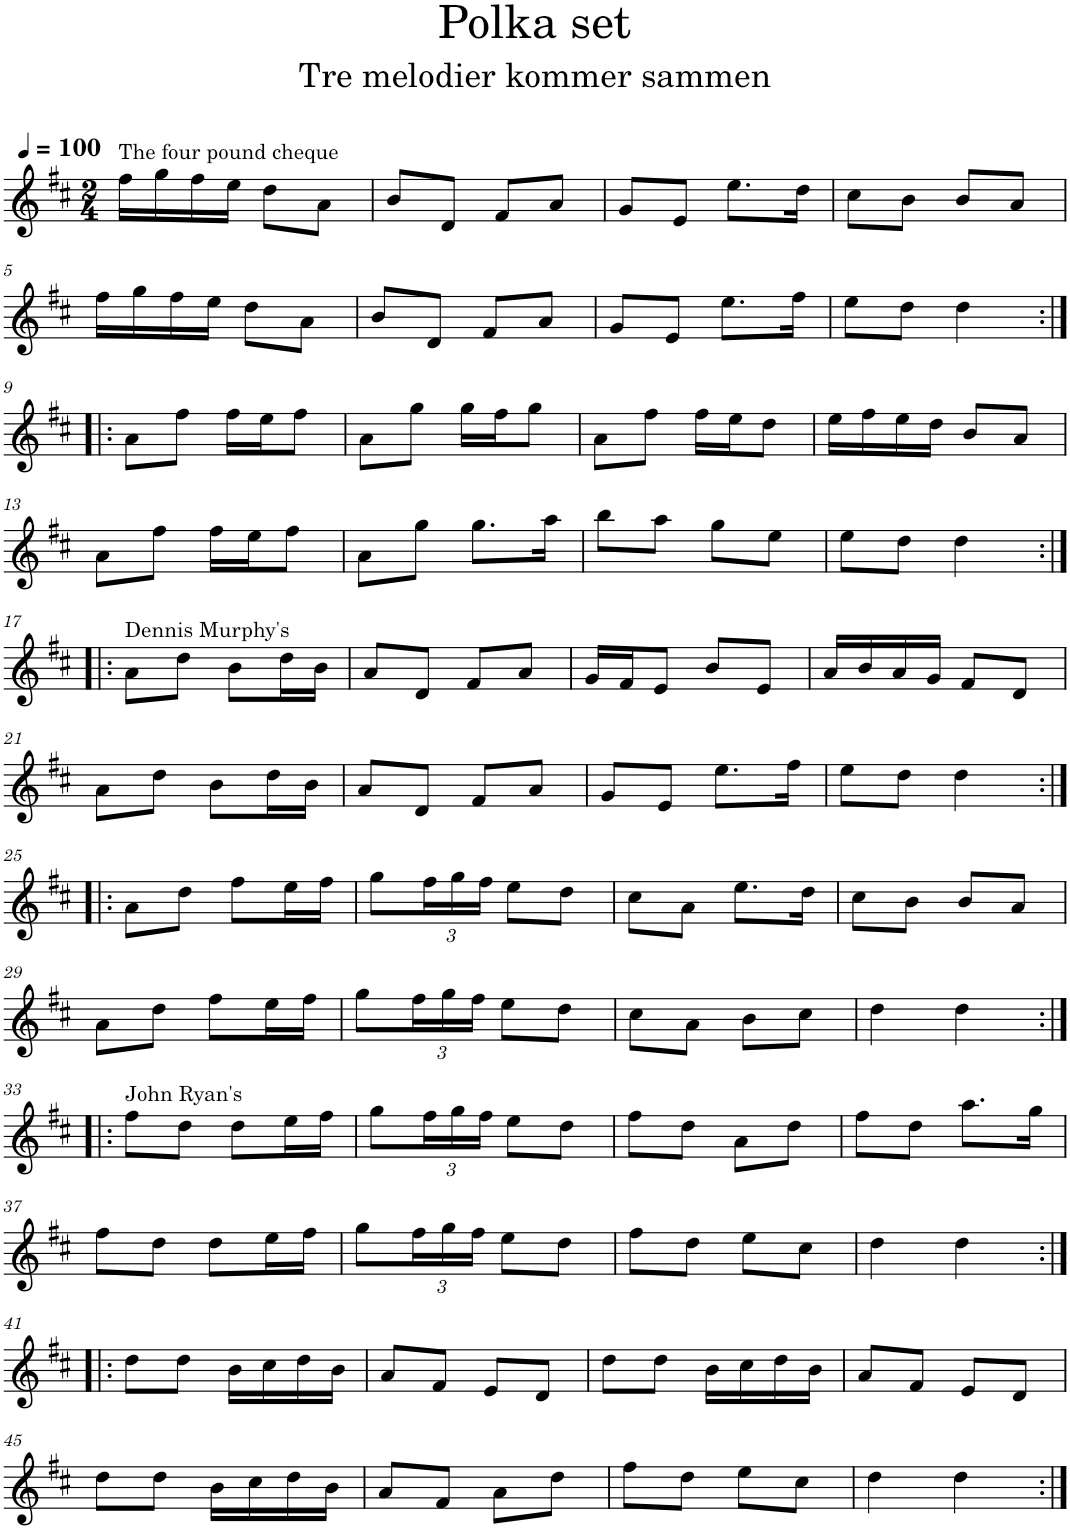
**kern
*part1
*staff1
*I"Flute
*I'Fl.
*clefG2
*k[f#c#]
*M2/4
*MM100
=1
!LO:TX:a:t=The four pound cheque
16ff#\LL
16gg\
16ff#\
16ee\JJ
8dd\L
8a\J
=2
8b/L
8d/J
8f#/L
8a/J
=3
8g/L
8e/J
8.ee\L
16dd\Jk
=4
8cc#\L
8b\J
8b/L
8a/J
!!LO:LB:g=z
=5
16ff#\LL
16gg\
16ff#\
16ee\JJ
8dd\L
8a\J
=6
8b/L
8d/J
8f#/L
8a/J
=7
8g/L
8e/J
8.ee\L
16ff#\Jk
=8
8ee\L
8dd\J
4dd\
!!LO:LB:g=z
=9:|!|:
8a\L
8ff#\J
16ff#\LL
16ee\J
8ff#\J
=10
8a\L
8gg\J
16gg\LL
16ff#\J
8gg\J
=11
8a\L
8ff#\J
16ff#\LL
16ee\J
8dd\J
=12
16ee\LL
16ff#\
16ee\
16dd\JJ
8b/L
8a/J
!!LO:LB:g=z
=13
8a\L
8ff#\J
16ff#\LL
16ee\J
8ff#\J
=14
8a\L
8gg\J
8.gg\L
16aa\Jk
=15
8bb\L
8aa\J
8gg\L
8ee\J
=16
8ee\L
8dd\J
4dd\
!!LO:LB:g=z
=17:|!|:
!LO:TX:a:t=Dennis Murphy's
8a\L
8dd\J
8b\L
16dd\L
16b\JJ
=18
8a/L
8d/J
8f#/L
8a/J
=19
16g/LL
16f#/J
8e/J
8b/L
8e/J
=20
16a/LL
16b/
16a/
16g/JJ
8f#/L
8d/J
!!LO:LB:g=z
=21
8a\L
8dd\J
8b\L
16dd\L
16b\JJ
=22
8a/L
8d/J
8f#/L
8a/J
=23
8g/L
8e/J
8.ee\L
16ff#\Jk
=24
8ee\L
8dd\J
4dd\
!!LO:LB:g=z
=25:|!|:
8a\L
8dd\J
8ff#\L
16ee\L
16ff#\JJ
=26
8gg\L
*Xbrackettup
24ff#\L
24gg\
24ff#\JJ
8ee\L
8dd\J
=27
8cc#\L
8a\J
8.ee\L
16dd\Jk
=28
8cc#\L
8b\J
8b/L
8a/J
!!LO:LB:g=z
=29
8a\L
8dd\J
8ff#\L
16ee\L
16ff#\JJ
=30
8gg\L
24ff#\L
24gg\
24ff#\JJ
8ee\L
8dd\J
=31
8cc#\L
8a\J
8b\L
8cc#\J
=32
4dd\
4dd\
!!LO:LB:g=z
=33:|!|:
!LO:TX:a:t=John Ryan's
8ff#\L
8dd\J
8dd\L
16ee\L
16ff#\JJ
=34
8gg\L
24ff#\L
24gg\
24ff#\JJ
8ee\L
8dd\J
=35
8ff#\L
8dd\J
8a\L
8dd\J
=36
8ff#\L
8dd\J
8.aa\L
16gg\Jk
!!LO:LB:g=z
=37
8ff#\L
8dd\J
8dd\L
16ee\L
16ff#\JJ
=38
8gg\L
24ff#\L
24gg\
24ff#\JJ
8ee\L
8dd\J
=39
8ff#\L
8dd\J
8ee\L
8cc#\J
=40
4dd\
4dd\
!!LO:LB:g=z
=41:|!|:
8dd\L
8dd\J
16b\LL
16cc#\
16dd\
16b\JJ
=42
8a/L
8f#/J
8e/L
8d/J
=43
8dd\L
8dd\J
16b\LL
16cc#\
16dd\
16b\JJ
=44
8a/L
8f#/J
8e/L
8d/J
!!LO:LB:g=z
=45
8dd\L
8dd\J
16b\LL
16cc#\
16dd\
16b\JJ
=46
8a/L
8f#/J
8a\L
8dd\J
=47
8ff#\L
8dd\J
8ee\L
8cc#\J
=48
4dd\
4dd\
=:|!
*-
